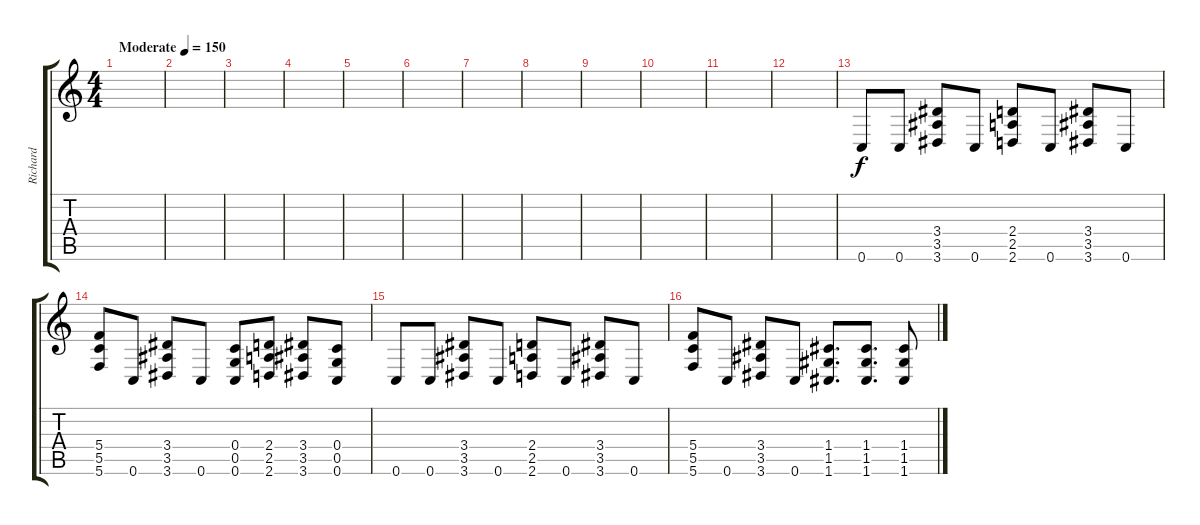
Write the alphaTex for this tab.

\track ("Richard" "Richard") {instrument distortionguitar}
\staff {score tabs}
\tuning (D4 A3 F3 C3 G2 C2) {hide}
\ts (4 4)
\tempo (150 "Moderate")
\clef g2
\ks c
|
|
|
|
|
|
|
|
|
|
|
|
0.6.8 0.6.8 (3.4 3.5 3.6).8 0.6.8 (2.4 2.5 2.6).8 0.6.8 (3.4 3.5 3.6).8 0.6.8 |
(5.4 5.5 5.6).8 0.6.8 (3.4 3.5 3.6).8 0.6.8 (0.4 0.5 0.6).8 (2.4 2.5 2.6).8 (3.4 3.5 3.6).8 (0.4 0.5 0.6).8 |
0.6.8 0.6.8 (3.4 3.5 3.6).8 0.6.8 (2.4 2.5 2.6).8 0.6.8 (3.4 3.5 3.6).8 0.6.8 |
(5.4 5.5 5.6).8 0.6.8 (3.4 3.5 3.6).8 0.6.8 (1.4 1.5 1.6).8{d} (1.4 1.5 1.6).8{d} (1.4 1.5 1.6).8
